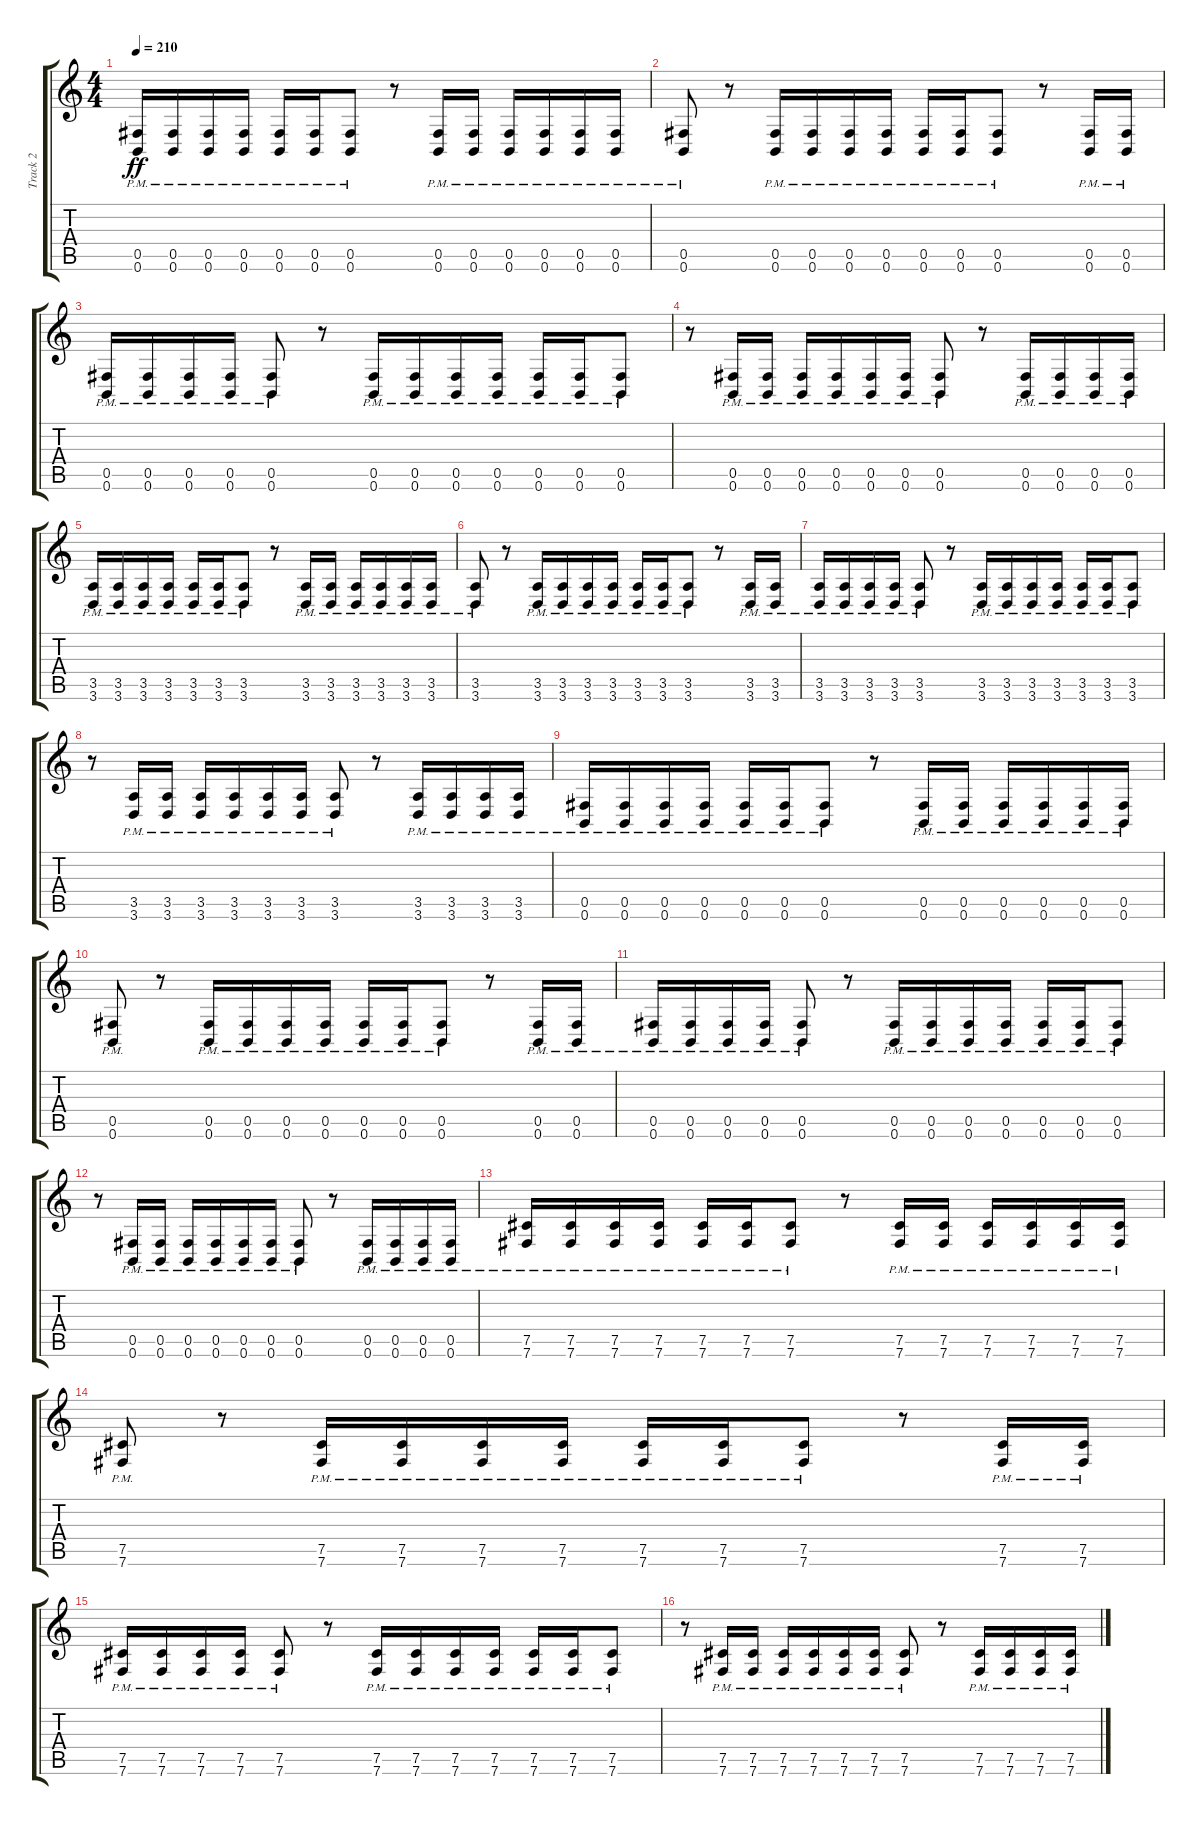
\track ("Track 2" "Track 2") {instrument distortionguitar}
\staff {score tabs}
\tuning (Db4 Ab3 E3 B2 Gb2 B1) {hide}
\ts (4 4)
\tempo 210
\clef g2
\ks c
(0.5{pm} 0.6{pm}).16{dy ff} (0.5{pm} 0.6{pm}).16 (0.5{pm} 0.6{pm}).16 (0.5{pm} 0.6{pm}).16 (0.5{pm} 0.6{pm}).16 (0.5{pm} 0.6{pm}).16 (0.5{pm} 0.6{pm}).8 r.8 (0.5{pm} 0.6{pm}).16 (0.5{pm} 0.6{pm}).16 (0.5{pm} 0.6{pm}).16 (0.5{pm} 0.6{pm}).16 (0.5{pm} 0.6{pm}).16 (0.5{pm} 0.6{pm}).16 |
(0.5{pm} 0.6{pm}).8 r.8 (0.5{pm} 0.6{pm}).16 (0.5{pm} 0.6{pm}).16 (0.5{pm} 0.6{pm}).16 (0.5{pm} 0.6{pm}).16 (0.5{pm} 0.6{pm}).16 (0.5{pm} 0.6{pm}).16 (0.5{pm} 0.6{pm}).8 r.8 (0.5{pm} 0.6{pm}).16 (0.5{pm} 0.6{pm}).16 |
(0.5{pm} 0.6{pm}).16 (0.5{pm} 0.6{pm}).16 (0.5{pm} 0.6{pm}).16 (0.5{pm} 0.6{pm}).16 (0.5{pm} 0.6{pm}).8 r.8 (0.5{pm} 0.6{pm}).16 (0.5{pm} 0.6{pm}).16 (0.5{pm} 0.6{pm}).16 (0.5{pm} 0.6{pm}).16 (0.5{pm} 0.6{pm}).16 (0.5{pm} 0.6{pm}).16 (0.5{pm} 0.6{pm}).8 |
r.8 (0.5{pm} 0.6{pm}).16 (0.5{pm} 0.6{pm}).16 (0.5{pm} 0.6{pm}).16 (0.5{pm} 0.6{pm}).16 (0.5{pm} 0.6{pm}).16 (0.5{pm} 0.6{pm}).16 (0.5{pm} 0.6{pm}).8 r.8 (0.5{pm} 0.6{pm}).16 (0.5{pm} 0.6{pm}).16 (0.5{pm} 0.6{pm}).16 (0.5{pm} 0.6{pm}).16 |
(3.5{pm} 3.6{pm}).16 (3.5{pm} 3.6{pm}).16 (3.5{pm} 3.6{pm}).16 (3.5{pm} 3.6{pm}).16 (3.5{pm} 3.6{pm}).16 (3.5{pm} 3.6{pm}).16 (3.5{pm} 3.6{pm}).8 r.8 (3.5{pm} 3.6{pm}).16 (3.5{pm} 3.6{pm}).16 (3.5{pm} 3.6{pm}).16 (3.5{pm} 3.6{pm}).16 (3.5{pm} 3.6{pm}).16 (3.5{pm} 3.6{pm}).16 |
(3.5{pm} 3.6{pm}).8 r.8 (3.5{pm} 3.6{pm}).16 (3.5{pm} 3.6{pm}).16 (3.5{pm} 3.6{pm}).16 (3.5{pm} 3.6{pm}).16 (3.5{pm} 3.6{pm}).16 (3.5{pm} 3.6{pm}).16 (3.5{pm} 3.6{pm}).8 r.8 (3.5{pm} 3.6{pm}).16 (3.5{pm} 3.6{pm}).16 |
(3.5{pm} 3.6{pm}).16 (3.5{pm} 3.6{pm}).16 (3.5{pm} 3.6{pm}).16 (3.5{pm} 3.6{pm}).16 (3.5{pm} 3.6{pm}).8 r.8 (3.5{pm} 3.6{pm}).16 (3.5{pm} 3.6{pm}).16 (3.5{pm} 3.6{pm}).16 (3.5{pm} 3.6{pm}).16 (3.5{pm} 3.6{pm}).16 (3.5{pm} 3.6{pm}).16 (3.5{pm} 3.6{pm}).8 |
r.8 (3.5{pm} 3.6{pm}).16 (3.5{pm} 3.6{pm}).16 (3.5{pm} 3.6{pm}).16 (3.5{pm} 3.6{pm}).16 (3.5{pm} 3.6{pm}).16 (3.5{pm} 3.6{pm}).16 (3.5{pm} 3.6{pm}).8 r.8 (3.5{pm} 3.6{pm}).16 (3.5{pm} 3.6{pm}).16 (3.5{pm} 3.6{pm}).16 (3.5{pm} 3.6{pm}).16 |
(0.5{pm} 0.6{pm}).16 (0.5{pm} 0.6{pm}).16 (0.5{pm} 0.6{pm}).16 (0.5{pm} 0.6{pm}).16 (0.5{pm} 0.6{pm}).16 (0.5{pm} 0.6{pm}).16 (0.5{pm} 0.6{pm}).8 r.8 (0.5{pm} 0.6{pm}).16 (0.5{pm} 0.6{pm}).16 (0.5{pm} 0.6{pm}).16 (0.5{pm} 0.6{pm}).16 (0.5{pm} 0.6{pm}).16 (0.5{pm} 0.6{pm}).16 |
(0.5{pm} 0.6{pm}).8 r.8 (0.5{pm} 0.6{pm}).16 (0.5{pm} 0.6{pm}).16 (0.5{pm} 0.6{pm}).16 (0.5{pm} 0.6{pm}).16 (0.5{pm} 0.6{pm}).16 (0.5{pm} 0.6{pm}).16 (0.5{pm} 0.6{pm}).8 r.8 (0.5{pm} 0.6{pm}).16 (0.5{pm} 0.6{pm}).16 |
(0.5{pm} 0.6{pm}).16 (0.5{pm} 0.6{pm}).16 (0.5{pm} 0.6{pm}).16 (0.5{pm} 0.6{pm}).16 (0.5{pm} 0.6{pm}).8 r.8 (0.5{pm} 0.6{pm}).16 (0.5{pm} 0.6{pm}).16 (0.5{pm} 0.6{pm}).16 (0.5{pm} 0.6{pm}).16 (0.5{pm} 0.6{pm}).16 (0.5{pm} 0.6{pm}).16 (0.5{pm} 0.6{pm}).8 |
r.8 (0.5{pm} 0.6{pm}).16 (0.5{pm} 0.6{pm}).16 (0.5{pm} 0.6{pm}).16 (0.5{pm} 0.6{pm}).16 (0.5{pm} 0.6{pm}).16 (0.5{pm} 0.6{pm}).16 (0.5{pm} 0.6{pm}).8 r.8 (0.5{pm} 0.6{pm}).16 (0.5{pm} 0.6{pm}).16 (0.5{pm} 0.6{pm}).16 (0.5{pm} 0.6{pm}).16 |
(7.5{pm} 7.6{pm}).16 (7.5{pm} 7.6{pm}).16 (7.5{pm} 7.6{pm}).16 (7.5{pm} 7.6{pm}).16 (7.5{pm} 7.6{pm}).16 (7.5{pm} 7.6{pm}).16 (7.5{pm} 7.6{pm}).8 r.8 (7.5{pm} 7.6{pm}).16 (7.5{pm} 7.6{pm}).16 (7.5{pm} 7.6{pm}).16 (7.5{pm} 7.6{pm}).16 (7.5{pm} 7.6{pm}).16 (7.5{pm} 7.6{pm}).16 |
(7.5{pm} 7.6{pm}).8 r.8 (7.5{pm} 7.6{pm}).16 (7.5{pm} 7.6{pm}).16 (7.5{pm} 7.6{pm}).16 (7.5{pm} 7.6{pm}).16 (7.5{pm} 7.6{pm}).16 (7.5{pm} 7.6{pm}).16 (7.5{pm} 7.6{pm}).8 r.8 (7.5{pm} 7.6{pm}).16 (7.5{pm} 7.6{pm}).16 |
(7.5{pm} 7.6{pm}).16 (7.5{pm} 7.6{pm}).16 (7.5{pm} 7.6{pm}).16 (7.5{pm} 7.6{pm}).16 (7.5{pm} 7.6{pm}).8 r.8 (7.5{pm} 7.6{pm}).16 (7.5{pm} 7.6{pm}).16 (7.5{pm} 7.6{pm}).16 (7.5{pm} 7.6{pm}).16 (7.5{pm} 7.6{pm}).16 (7.5{pm} 7.6{pm}).16 (7.5{pm} 7.6{pm}).8 |
r.8 (7.5{pm} 7.6{pm}).16 (7.5{pm} 7.6{pm}).16 (7.5{pm} 7.6{pm}).16 (7.5{pm} 7.6{pm}).16 (7.5{pm} 7.6{pm}).16 (7.5{pm} 7.6{pm}).16 (7.5{pm} 7.6{pm}).8 r.8 (7.5{pm} 7.6{pm}).16 (7.5{pm} 7.6{pm}).16 (7.5{pm} 7.6{pm}).16 (7.5{pm} 7.6{pm}).16
